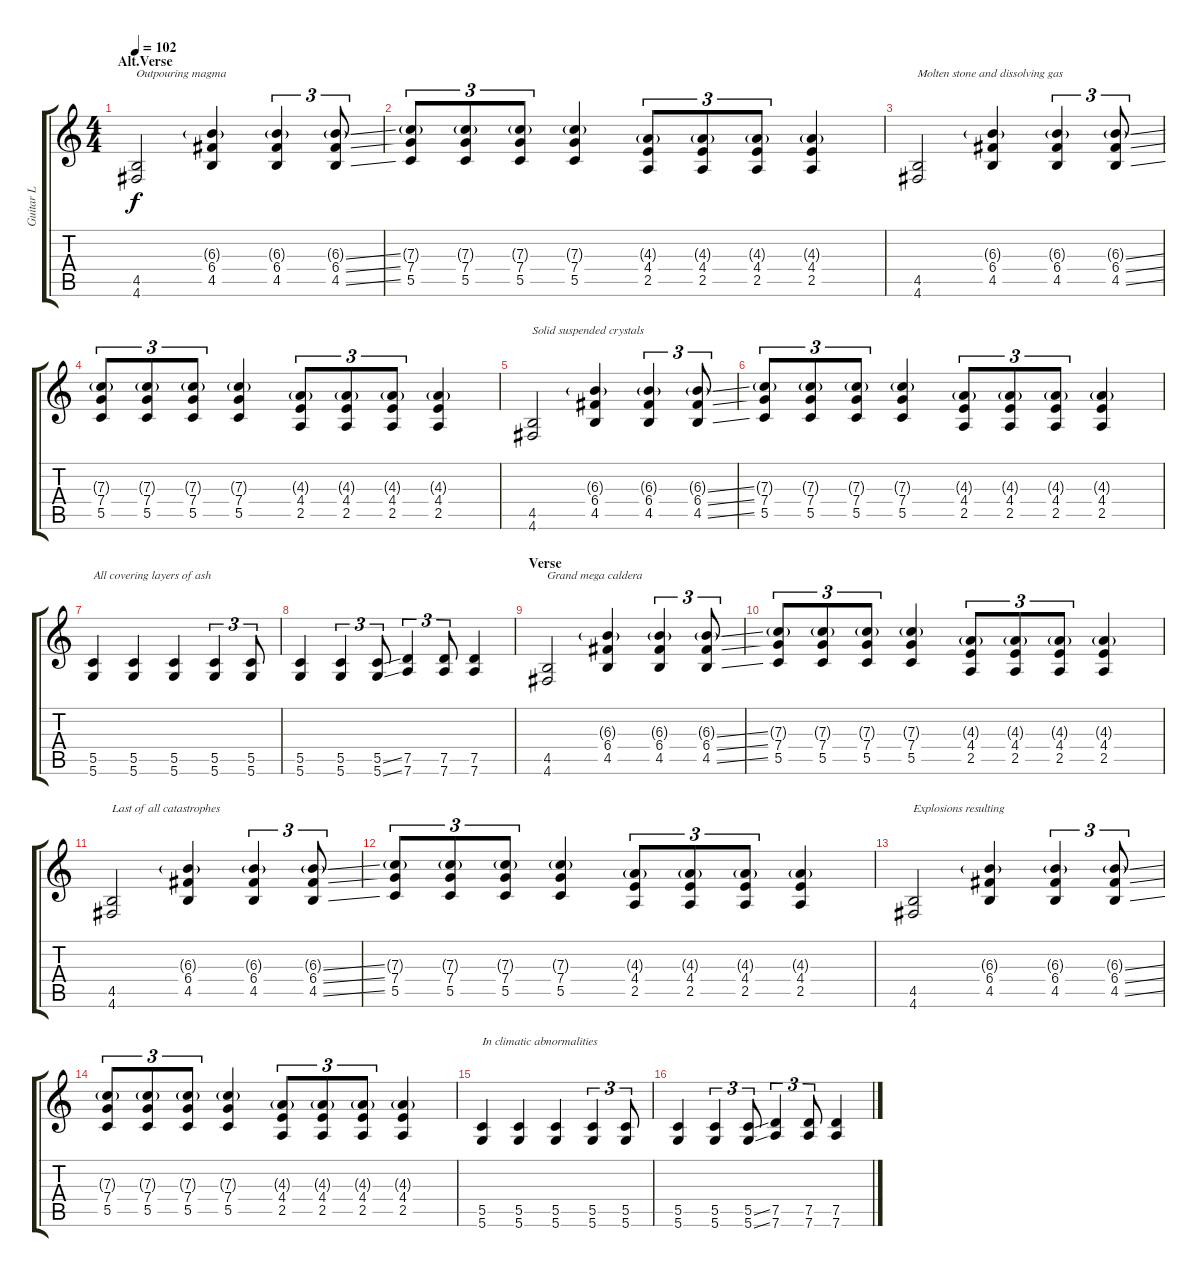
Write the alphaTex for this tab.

\track ("Guitar L" "Guitar L") {instrument distortionguitar}
\staff {score tabs}
\tuning (D4 A3 F3 C3 G2 D2) {hide}
\ts (4 4)
\section ("" "Alt.Verse")
\tempo 102
\clef g2
\ks c
(4.5 4.6).2{txt "Outpouring magma" dy f} (6.3{g} 6.4 4.5).4 (6.3{g} 6.4 4.5).4{tu (3 2)} (6.3{ss g} 6.4{ss} 4.5{ss}).8{tu (3 2)} |
(7.3{g} 7.4 5.5).8{tu (3 2)} (7.3{g} 7.4 5.5).8{tu (3 2)} (7.3{g} 7.4 5.5).8{tu (3 2)} (7.3{g} 7.4 5.5).4 (4.3{g} 4.4 2.5).8{tu (3 2)} (4.3{g} 4.4 2.5).8{tu (3 2)} (4.3{g} 4.4 2.5).8{tu (3 2)} (4.3{g} 4.4 2.5).4 |
(4.5 4.6).2{txt "Molten stone and dissolving gas"} (6.3{g} 6.4 4.5).4 (6.3{g} 6.4 4.5).4{tu (3 2)} (6.3{ss g} 6.4{ss} 4.5{ss}).8{tu (3 2)} |
(7.3{g} 7.4 5.5).8{tu (3 2)} (7.3{g} 7.4 5.5).8{tu (3 2)} (7.3{g} 7.4 5.5).8{tu (3 2)} (7.3{g} 7.4 5.5).4 (4.3{g} 4.4 2.5).8{tu (3 2)} (4.3{g} 4.4 2.5).8{tu (3 2)} (4.3{g} 4.4 2.5).8{tu (3 2)} (4.3{g} 4.4 2.5).4 |
(4.5 4.6).2{txt "Solid suspended crystals"} (6.3{g} 6.4 4.5).4 (6.3{g} 6.4 4.5).4{tu (3 2)} (6.3{ss g} 6.4{ss} 4.5{ss}).8{tu (3 2)} |
(7.3{g} 7.4 5.5).8{tu (3 2)} (7.3{g} 7.4 5.5).8{tu (3 2)} (7.3{g} 7.4 5.5).8{tu (3 2)} (7.3{g} 7.4 5.5).4 (4.3{g} 4.4 2.5).8{tu (3 2)} (4.3{g} 4.4 2.5).8{tu (3 2)} (4.3{g} 4.4 2.5).8{tu (3 2)} (4.3{g} 4.4 2.5).4 |
(5.5 5.6).4{txt "All covering layers of ash"} (5.5 5.6).4 (5.5 5.6).4 (5.5 5.6).4{tu (3 2)} (5.5 5.6).8{tu (3 2)} |
(5.5 5.6).4 (5.5 5.6).4{tu (3 2)} (5.5{ss} 5.6{ss}).8{tu (3 2)} (7.5 7.6).4{tu (3 2)} (7.5 7.6).8{tu (3 2)} (7.5 7.6).4 |
\section ("" "Verse")
(4.5 4.6).2{txt "Grand mega caldera"} (6.3{g} 6.4 4.5).4 (6.3{g} 6.4 4.5).4{tu (3 2)} (6.3{ss g} 6.4{ss} 4.5{ss}).8{tu (3 2)} |
(7.3{g} 7.4 5.5).8{tu (3 2)} (7.3{g} 7.4 5.5).8{tu (3 2)} (7.3{g} 7.4 5.5).8{tu (3 2)} (7.3{g} 7.4 5.5).4 (4.3{g} 4.4 2.5).8{tu (3 2)} (4.3{g} 4.4 2.5).8{tu (3 2)} (4.3{g} 4.4 2.5).8{tu (3 2)} (4.3{g} 4.4 2.5).4 |
(4.5 4.6).2{txt "Last of all catastrophes"} (6.3{g} 6.4 4.5).4 (6.3{g} 6.4 4.5).4{tu (3 2)} (6.3{ss g} 6.4{ss} 4.5{ss}).8{tu (3 2)} |
(7.3{g} 7.4 5.5).8{tu (3 2)} (7.3{g} 7.4 5.5).8{tu (3 2)} (7.3{g} 7.4 5.5).8{tu (3 2)} (7.3{g} 7.4 5.5).4 (4.3{g} 4.4 2.5).8{tu (3 2)} (4.3{g} 4.4 2.5).8{tu (3 2)} (4.3{g} 4.4 2.5).8{tu (3 2)} (4.3{g} 4.4 2.5).4 |
(4.5 4.6).2{txt "Explosions resulting"} (6.3{g} 6.4 4.5).4 (6.3{g} 6.4 4.5).4{tu (3 2)} (6.3{ss g} 6.4{ss} 4.5{ss}).8{tu (3 2)} |
(7.3{g} 7.4 5.5).8{tu (3 2)} (7.3{g} 7.4 5.5).8{tu (3 2)} (7.3{g} 7.4 5.5).8{tu (3 2)} (7.3{g} 7.4 5.5).4 (4.3{g} 4.4 2.5).8{tu (3 2)} (4.3{g} 4.4 2.5).8{tu (3 2)} (4.3{g} 4.4 2.5).8{tu (3 2)} (4.3{g} 4.4 2.5).4 |
(5.5 5.6).4{txt "In climatic abnormalities"} (5.5 5.6).4 (5.5 5.6).4 (5.5 5.6).4{tu (3 2)} (5.5 5.6).8{tu (3 2)} |
(5.5 5.6).4 (5.5 5.6).4{tu (3 2)} (5.5{ss} 5.6{ss}).8{tu (3 2)} (7.5 7.6).4{tu (3 2)} (7.5 7.6).8{tu (3 2)} (7.5 7.6).4
